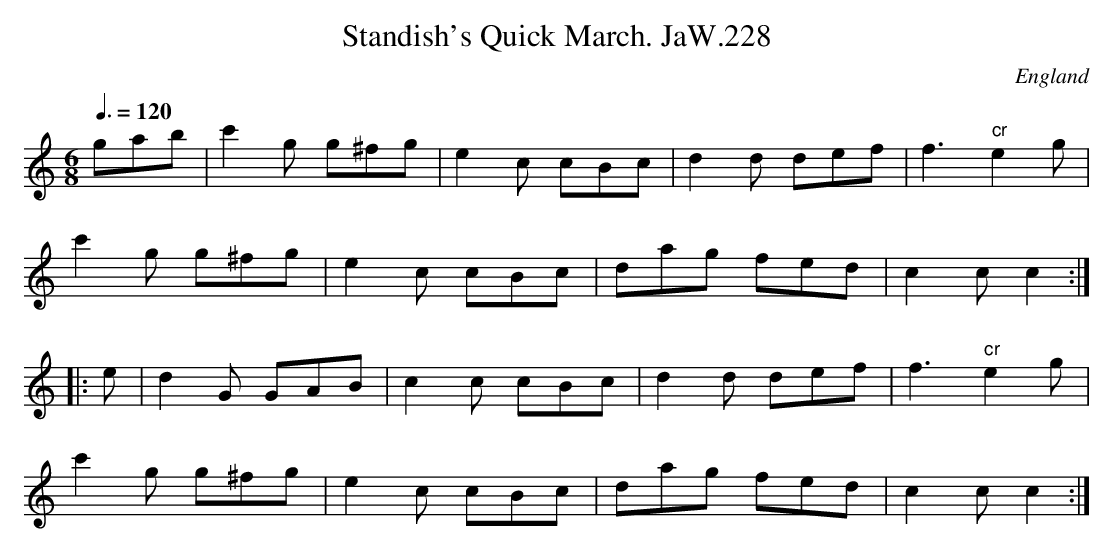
X:1
T:Standish's Quick March. JaW.228
M:6/8
L:1/8
Q:3/8=120
O:England
K:C major
gab|c'2g g^fg|e2c cBc|d2d def|f3 "cr"e2g|!
c'2g g^fg|e2c cBc|dag fed|c2c c2:|!
|:e|d2G GAB|c2c cBc|d2d def|f3 "cr"e2g|!
c'2g g^fg|e2c cBc|dag fed|c2c c2:|
